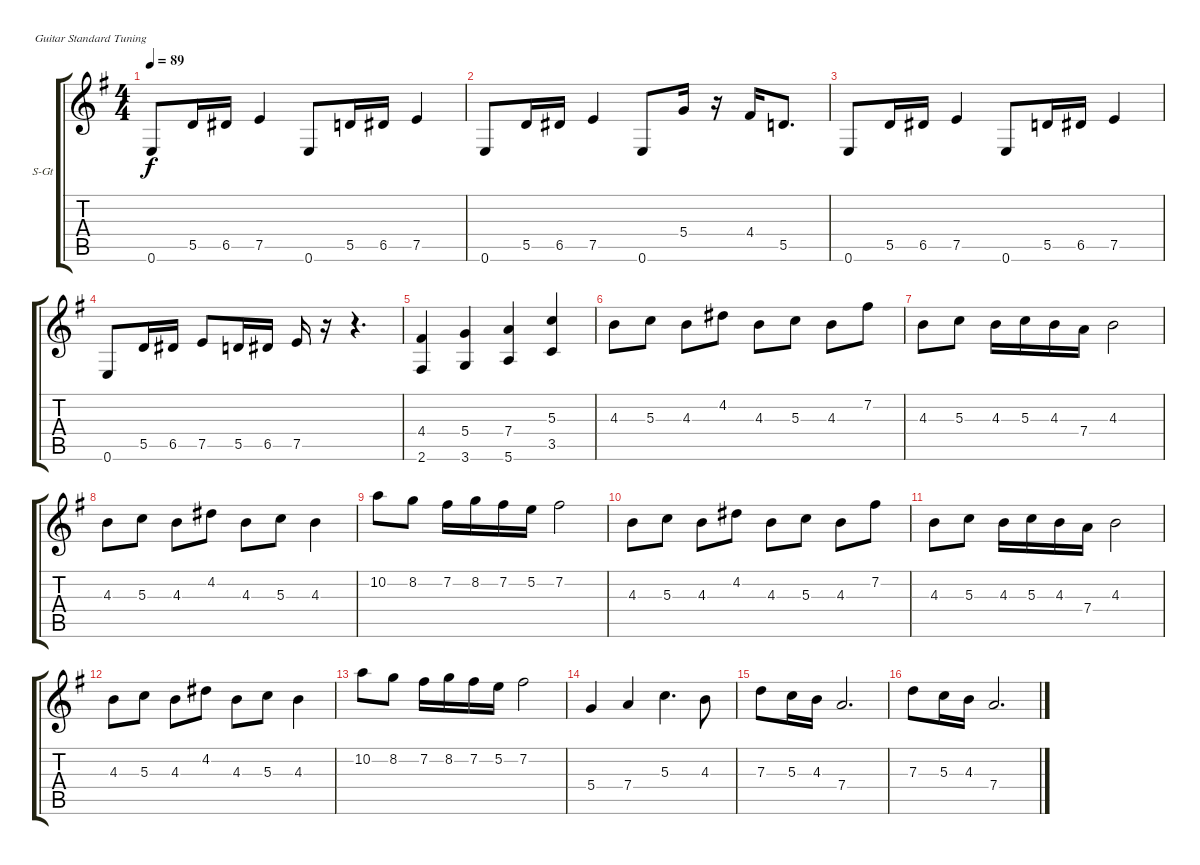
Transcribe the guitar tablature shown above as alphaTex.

\bracketExtendMode groupsimilarinstruments
\firstSystemTrackNameOrientation horizontal
\otherSystemsTrackNameOrientation horizontal
\track ("Acoustic Guitar" "S-Gt") {instrument acousticguitarsteel}
\staff {score tabs}
\tuning (E4 B3 G3 D3 A2 E2)
\ts (4 4)
\tempo 89
\clef g2
\scale
0.5
\ks eminor
0.6.8{dy f} 5.5.16 6.5.16 7.5.4 0.6.8 5.5.16 6.5.16 7.5.4 |
\scale
0.5 0.6.8 5.5.16 6.5.16 7.5.4 0.6.8 5.4.16 r.16 4.4.16 5.5.8{d} |
\scale
0.5 0.6.8 5.5.16 6.5.16 7.5.4 0.6.8 5.5.16 6.5.16 7.5.4 |
\scale
0.5 0.6.8 5.5.16 6.5.16 7.5.8 5.5.16 6.5.16 7.5.16 r.16 r.4{d} |
\scale
0.5 (2.6 4.4).4 (3.6 5.4).4 (5.6 7.4).4 (3.5 5.3).4 |
\scale
0.5 4.3.8 5.3.8 4.3.8 4.2.8 4.3.8 5.3.8 4.3.8 7.2.8 |
\scale
0.5 4.3.8 5.3.8 4.3.16 5.3.16 4.3.16 7.4.16 4.3.2 |
\scale
0.5 4.3.8 5.3.8 4.3.8 4.2.8 4.3.8 5.3.8 4.3.4 |
\scale
0.5 10.2.8 8.2.8 7.2.16 8.2.16 7.2.16 5.2.16 7.2.2 |
\scale
0.5 4.3.8 5.3.8 4.3.8 4.2.8 4.3.8 5.3.8 4.3.8 7.2.8 |
\scale
0.5 4.3.8 5.3.8 4.3.16 5.3.16 4.3.16 7.4.16 4.3.2 |
\scale
0.5 4.3.8 5.3.8 4.3.8 4.2.8 4.3.8 5.3.8 4.3.4 |
\scale
0.5 10.2.8 8.2.8 7.2.16 8.2.16 7.2.16 5.2.16 7.2.2 |
\scale
0.5 5.4.4 7.4.4 5.3.4{d} 4.3.8 |
\scale
0.5 7.3.8 5.3.16 4.3.16 7.4.2{d} |
\scale
0.5 7.3.8 5.3.16 4.3.16 7.4.2{d}
